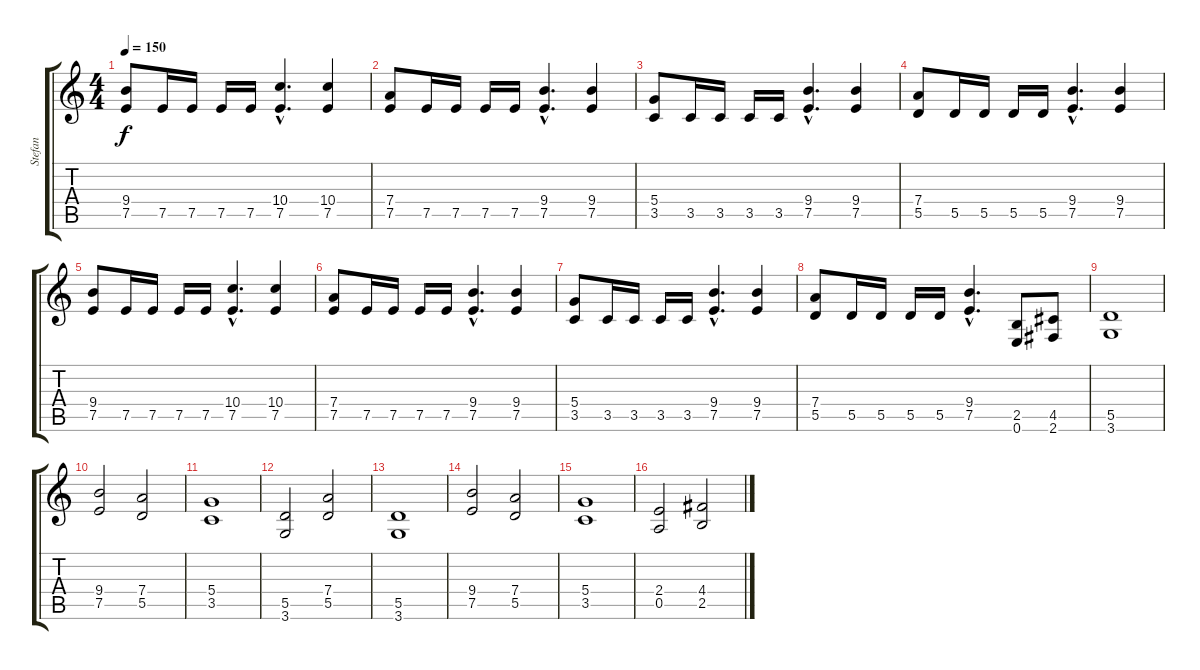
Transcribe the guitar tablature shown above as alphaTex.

\track ("Stefan" "Stefan") {instrument distortionguitar}
\staff {score tabs}
\tuning (E4 B3 G3 D3 A2 E2) {hide}
\ts (4 4)
\tempo 150
\clef g2
\ks c
(9.4 7.5).8{dy f} 7.5.16 7.5.16 7.5.16 7.5.16 (10.4{hac} 7.5{hac}).4{d} (10.4 7.5).4 |
(7.4 7.5).8 7.5.16 7.5.16 7.5.16 7.5.16 (9.4{hac} 7.5{hac}).4{d} (9.4 7.5).4 |
(5.4 3.5).8 3.5.16 3.5.16 3.5.16 3.5.16 (9.4{hac} 7.5{hac}).4{d} (9.4 7.5).4 |
(7.4 5.5).8 5.5.16 5.5.16 5.5.16 5.5.16 (9.4{hac} 7.5{hac}).4{d} (9.4 7.5).4 |
(9.4 7.5).8 7.5.16 7.5.16 7.5.16 7.5.16 (10.4{hac} 7.5{hac}).4{d} (10.4 7.5).4 |
(7.4 7.5).8 7.5.16 7.5.16 7.5.16 7.5.16 (9.4{hac} 7.5{hac}).4{d} (9.4 7.5).4 |
(5.4 3.5).8 3.5.16 3.5.16 3.5.16 3.5.16 (9.4{hac} 7.5{hac}).4{d} (9.4 7.5).4 |
(7.4 5.5).8 5.5.16 5.5.16 5.5.16 5.5.16 (9.4{hac} 7.5{hac}).4{d} (2.5 0.6).8 (4.5 2.6).8 |
(5.5 3.6).1 |
(9.4 7.5).2 (7.4 5.5).2 |
(5.4 3.5).1 |
(5.5 3.6).2 (7.4 5.5).2 |
(5.5 3.6).1 |
(9.4 7.5).2 (7.4 5.5).2 |
(5.4 3.5).1 |
(2.4 0.5).2 (4.4 2.5).2
